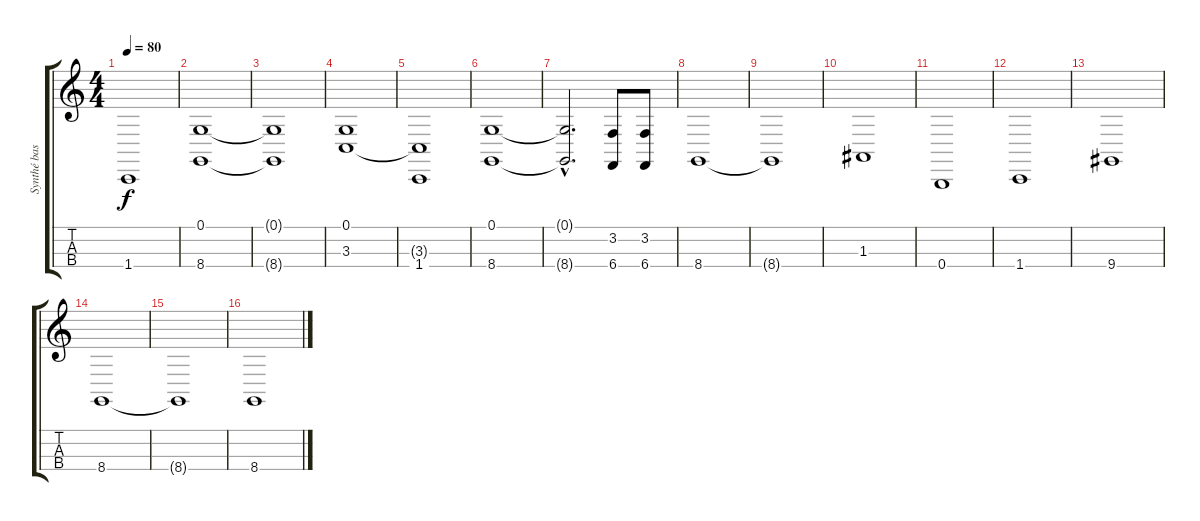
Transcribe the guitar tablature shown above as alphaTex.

\track ("Synthé bas" "Synthé bas") {instrument lead3calliope}
\staff {score tabs}
\tuning (G3 D3 A2 B1) {hide}
\ts (4 4)
\tempo 80
\clef g2
\ks c
1.4.1{dy f instrument lead3calliope} |
(0.1 8.4).1 |
(0.1{t} 8.4{t}).1 |
(0.1 3.3).1 |
(3.3{t} 1.4).1 |
(0.1 8.4).1 |
(0.1{hac t} 8.4{hac t}).2{d} (3.2 6.4).8 (3.2 6.4).8 |
8.4.1 |
8.4{t}.1 |
1.3.1 |
0.4.1 |
1.4.1 |
9.4.1 |
8.4.1 |
8.4{t}.1 |
8.4.1
